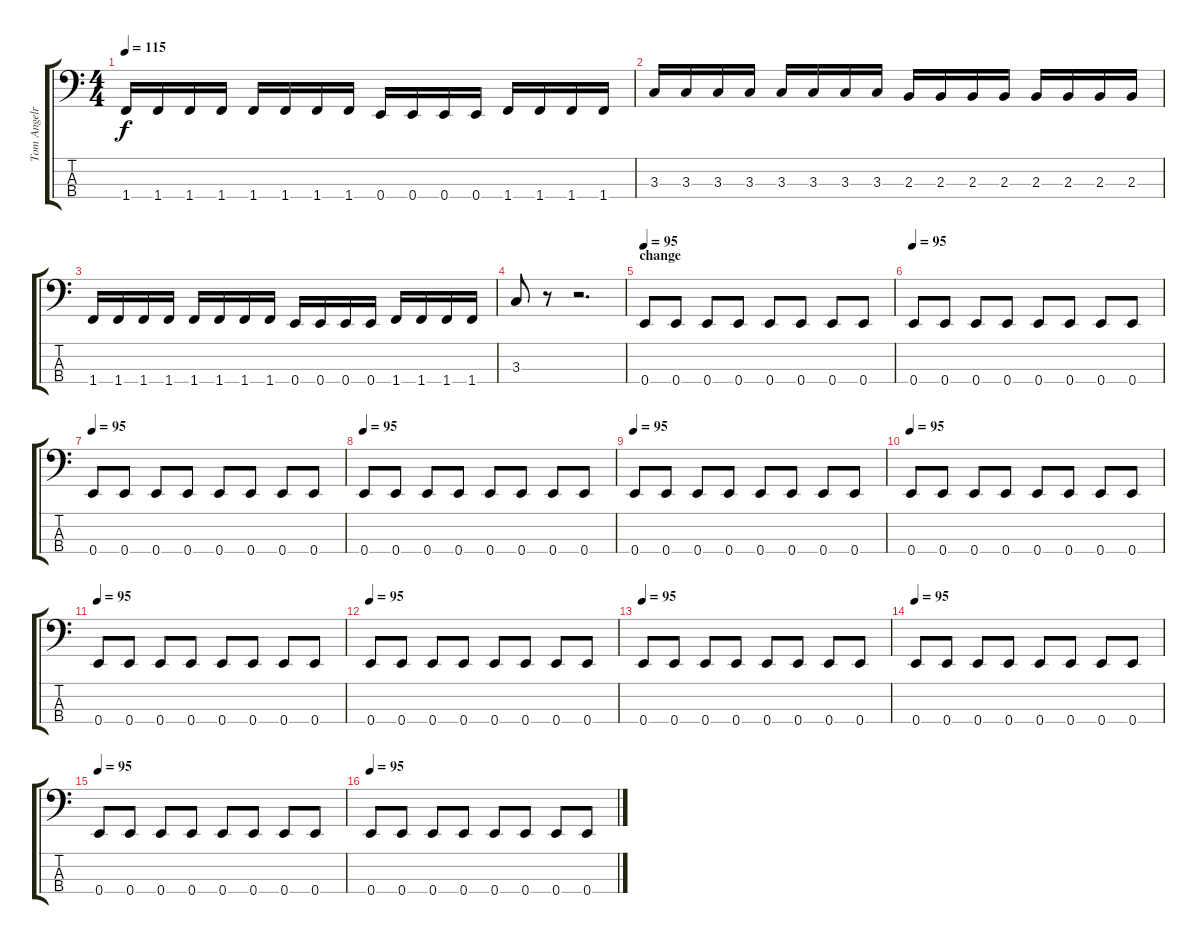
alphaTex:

\track ("Tom Angelripper (Bass)" "Tom Angelr") {instrument electricbasspick}
\staff {score tabs}
\tuning (G2 D2 A1 E1) {hide}
\ts (4 4)
\tempo 115
\clef f4
\ks c
1.4.16{dy f} 1.4.16 1.4.16 1.4.16 1.4.16 1.4.16 1.4.16 1.4.16 0.4.16 0.4.16 0.4.16 0.4.16 1.4.16 1.4.16 1.4.16 1.4.16 |
3.3.16 3.3.16 3.3.16 3.3.16 3.3.16 3.3.16 3.3.16 3.3.16 2.3.16 2.3.16 2.3.16 2.3.16 2.3.16 2.3.16 2.3.16 2.3.16 |
1.4.16 1.4.16 1.4.16 1.4.16 1.4.16 1.4.16 1.4.16 1.4.16 0.4.16 0.4.16 0.4.16 0.4.16 1.4.16 1.4.16 1.4.16 1.4.16 |
3.3.8 r.8 r.2{d} |
\section ("" "change")
\tempo 95
0.4.8 0.4.8 0.4.8 0.4.8 0.4.8 0.4.8 0.4.8 0.4.8 |
\tempo 95
0.4.8 0.4.8 0.4.8 0.4.8 0.4.8 0.4.8 0.4.8 0.4.8 |
\tempo 95
0.4.8 0.4.8 0.4.8 0.4.8 0.4.8 0.4.8 0.4.8 0.4.8 |
\tempo 95
0.4.8 0.4.8 0.4.8 0.4.8 0.4.8 0.4.8 0.4.8 0.4.8 |
\tempo 95
0.4.8 0.4.8 0.4.8 0.4.8 0.4.8 0.4.8 0.4.8 0.4.8 |
\tempo 95
0.4.8 0.4.8 0.4.8 0.4.8 0.4.8 0.4.8 0.4.8 0.4.8 |
\tempo 95
0.4.8 0.4.8 0.4.8 0.4.8 0.4.8 0.4.8 0.4.8 0.4.8 |
\tempo 95
0.4.8 0.4.8 0.4.8 0.4.8 0.4.8 0.4.8 0.4.8 0.4.8 |
\tempo 95
0.4.8 0.4.8 0.4.8 0.4.8 0.4.8 0.4.8 0.4.8 0.4.8 |
\tempo 95
0.4.8 0.4.8 0.4.8 0.4.8 0.4.8 0.4.8 0.4.8 0.4.8 |
\tempo 95
0.4.8 0.4.8 0.4.8 0.4.8 0.4.8 0.4.8 0.4.8 0.4.8 |
\tempo 95
0.4.8 0.4.8 0.4.8 0.4.8 0.4.8 0.4.8 0.4.8 0.4.8
